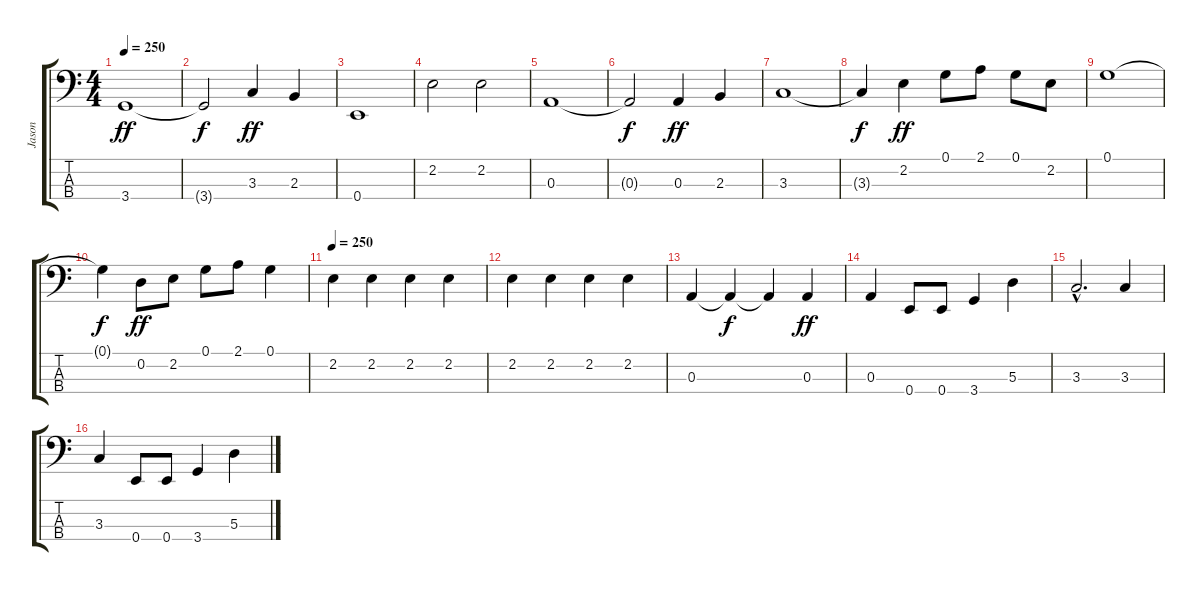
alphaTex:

\track ("Jason" "Jason") {instrument electricbassfinger}
\staff {score tabs}
\tuning (G2 D2 A1 E1) {hide}
\ts (4 4)
\tempo 250
\clef f4
\ks c
3.4.1{dy ff} |
3.4{t}.2{dy f} 3.3.4{dy ff} 2.3.4 |
0.4.1 |
2.2.2 2.2.2 |
0.3.1 |
0.3{t}.2{dy f} 0.3.4{dy ff} 2.3.4 |
3.3.1 |
3.3{t}.4{dy f} 2.2.4{dy ff} 0.1.8 2.1.8 0.1.8 2.2.8 |
0.1.1 |
0.1{t}.4{dy f} 0.2.8{dy ff} 2.2.8 0.1.8 2.1.8 0.1.4 |
\tempo 250
2.2.4 2.2.4 2.2.4 2.2.4 |
2.2.4 2.2.4 2.2.4 2.2.4 |
0.3.4 0.3{t}.4{dy f} 0.3{t}.4 0.3.4{dy ff} |
0.3.4 0.4.8 0.4.8 3.4.4 5.3.4 |
3.3{hac}.2{d} 3.3.4 |
3.3.4 0.4.8 0.4.8 3.4.4 5.3.4
